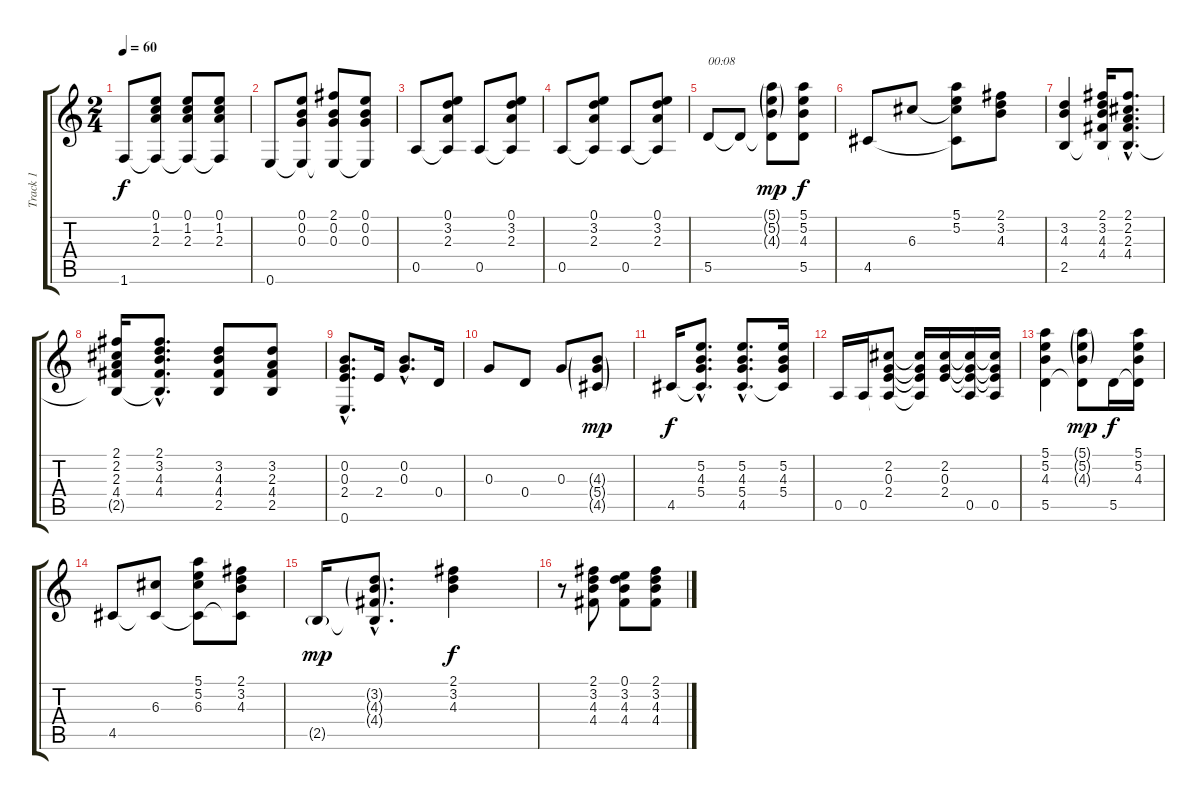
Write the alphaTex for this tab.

\track ("Track 1" "Track 1") {instrument acousticguitarnylon}
\staff {score tabs}
\tuning (E4 B3 G3 D3 A2 E2) {hide}
\ts (2 4)
\tempo 60
\clef g2
\ks c
1.6.8{dy f instrument acousticguitarnylon} (0.1 1.2 2.3 1.6{t}).8 (0.1 1.2 2.3 1.6{t}).8 (0.1 1.2 2.3 1.6{t}).8 |
0.6.8 (0.1 0.2 0.3 0.6{t}).8 (2.1 0.2 0.3 0.6{t}).8 (0.1 0.2 0.3 0.6{t}).8 |
0.5.8 (0.1 3.2 2.3 0.5{t}).8 0.5.8 (0.1 3.2 2.3 0.5{t}).8 |
0.5.8 (0.1 3.2 2.3 0.5{t}).8 0.5.8 (0.1 3.2 2.3 0.5{t}).8 |
5.5.8{txt "00:08"} 5.5{t}.8 (5.1{g} 5.2{g} 4.3{g} 5.5{t}).8{dy mp} (5.1 5.2 4.3 5.5).8{dy f} |
4.5.8 6.3.8 (5.1 5.2 6.3{t} 4.5{t}).8 (2.1 3.2 4.3).8 |
(3.2 4.3 2.5).4 (2.1 3.2 4.3 4.4 2.5{t}).16 (2.1{hac} 2.2{hac} 2.3{hac} 4.4{hac} 2.5{hac t}).8{d} |
(2.1 2.2 2.3 4.4 2.5{t}).16 (2.1{hac} 3.2{hac} 4.3{hac} 4.4{hac} 2.5{hac t}).8{d} (3.2 4.3 4.4 2.5).8 (3.2 2.3 4.4 2.5).8 |
(0.2{hac} 0.3{hac} 2.4{hac} 0.6{hac}).8{d} 2.4.16 (0.2{hac} 0.3{hac}).8{d} 0.4.16 |
0.3.8 0.4.8 0.3.8 (4.3{g} 5.4{g} 4.5{g}).8{dy mp} |
4.5.16{dy f} (5.2{hac} 4.3{hac} 5.4{hac} 4.5{hac t}).8{d} (5.2{hac} 4.3{hac} 5.4{hac} 4.5{hac}).8{d} (5.2 4.3 5.4 4.5{t}).16 |
0.5.16 0.5.16 (2.2 0.3 2.4 0.5{t}).8 (2.2{t} 0.3{t} 2.4{t} 0.5{t}).16 (2.2 0.3 2.4).16 (2.2{t} 0.3{t} 2.4{t} 0.5).16 (2.2{t} 0.3{t} 2.4{t} 0.5).16 |
(5.1 5.2 4.3 5.5).4 (5.1{g} 5.2{g} 4.3{g} 5.5{t}).8{dy mp} 5.5.16{dy f} (5.1 5.2 4.3 5.5{t}).16 |
4.5.8 (6.3 4.5{t}).8 (5.1 5.2 6.3 4.5{t}).8 (2.1 3.2 4.3 4.5{t}).8 |
2.5{g}.16{dy mp} (3.2{g hac} 4.3{g hac} 4.4{g hac} 2.5{hac t}).8{d} (2.1 3.2 4.3).4{dy f} |
r.8 (2.1 3.2 4.3 4.4).8 (0.1 3.2 4.3 4.4).8 (2.1 3.2 4.3 4.4).8
